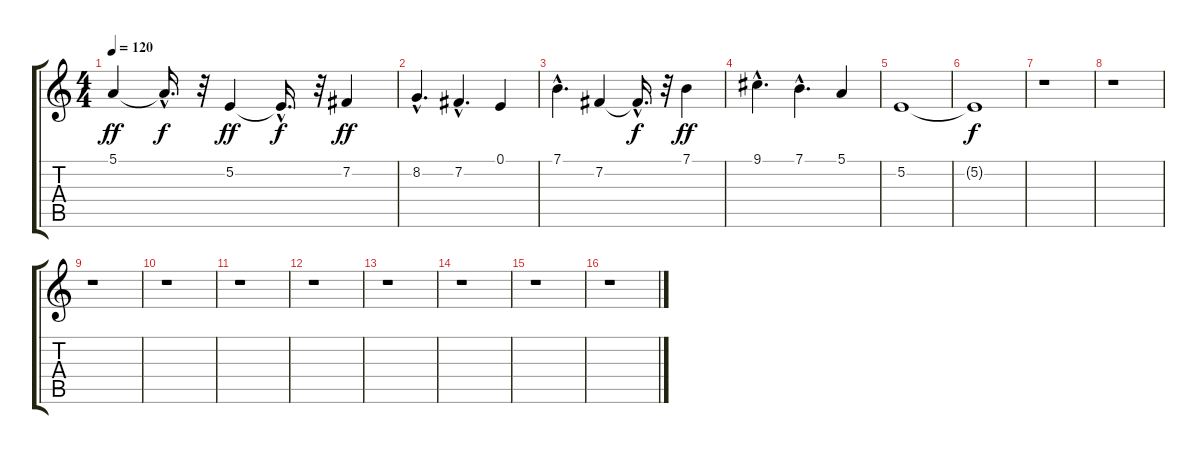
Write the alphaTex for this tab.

\track "" {instrument synthstrings1}
\staff {score tabs}
\tuning (E4 B3 G3 D3 A2 E2) {hide}
\ts (4 4)
\tempo 120
\clef g2
\ks c
5.1.4{dy ff} 5.1{hac t}.16{d dy f} r.32 5.2.4{dy ff} 5.2{hac t}.16{d dy f} r.32 7.2.4{dy ff} |
8.2{hac}.4{d} 7.2{hac}.4{d} 0.1.4 |
7.1{hac}.4{d} 7.2.4 7.2{hac t}.16{d dy f} r.32 7.1.4{dy ff} |
9.1{hac}.4{d} 7.1{hac}.4{d} 5.1.4 |
5.2.1 |
5.2{t}.1{dy f} |
r.1 |
r.1 |
r.1 |
r.1 |
r.1 |
r.1 |
r.1 |
r.1 |
r.1 |
r.1
